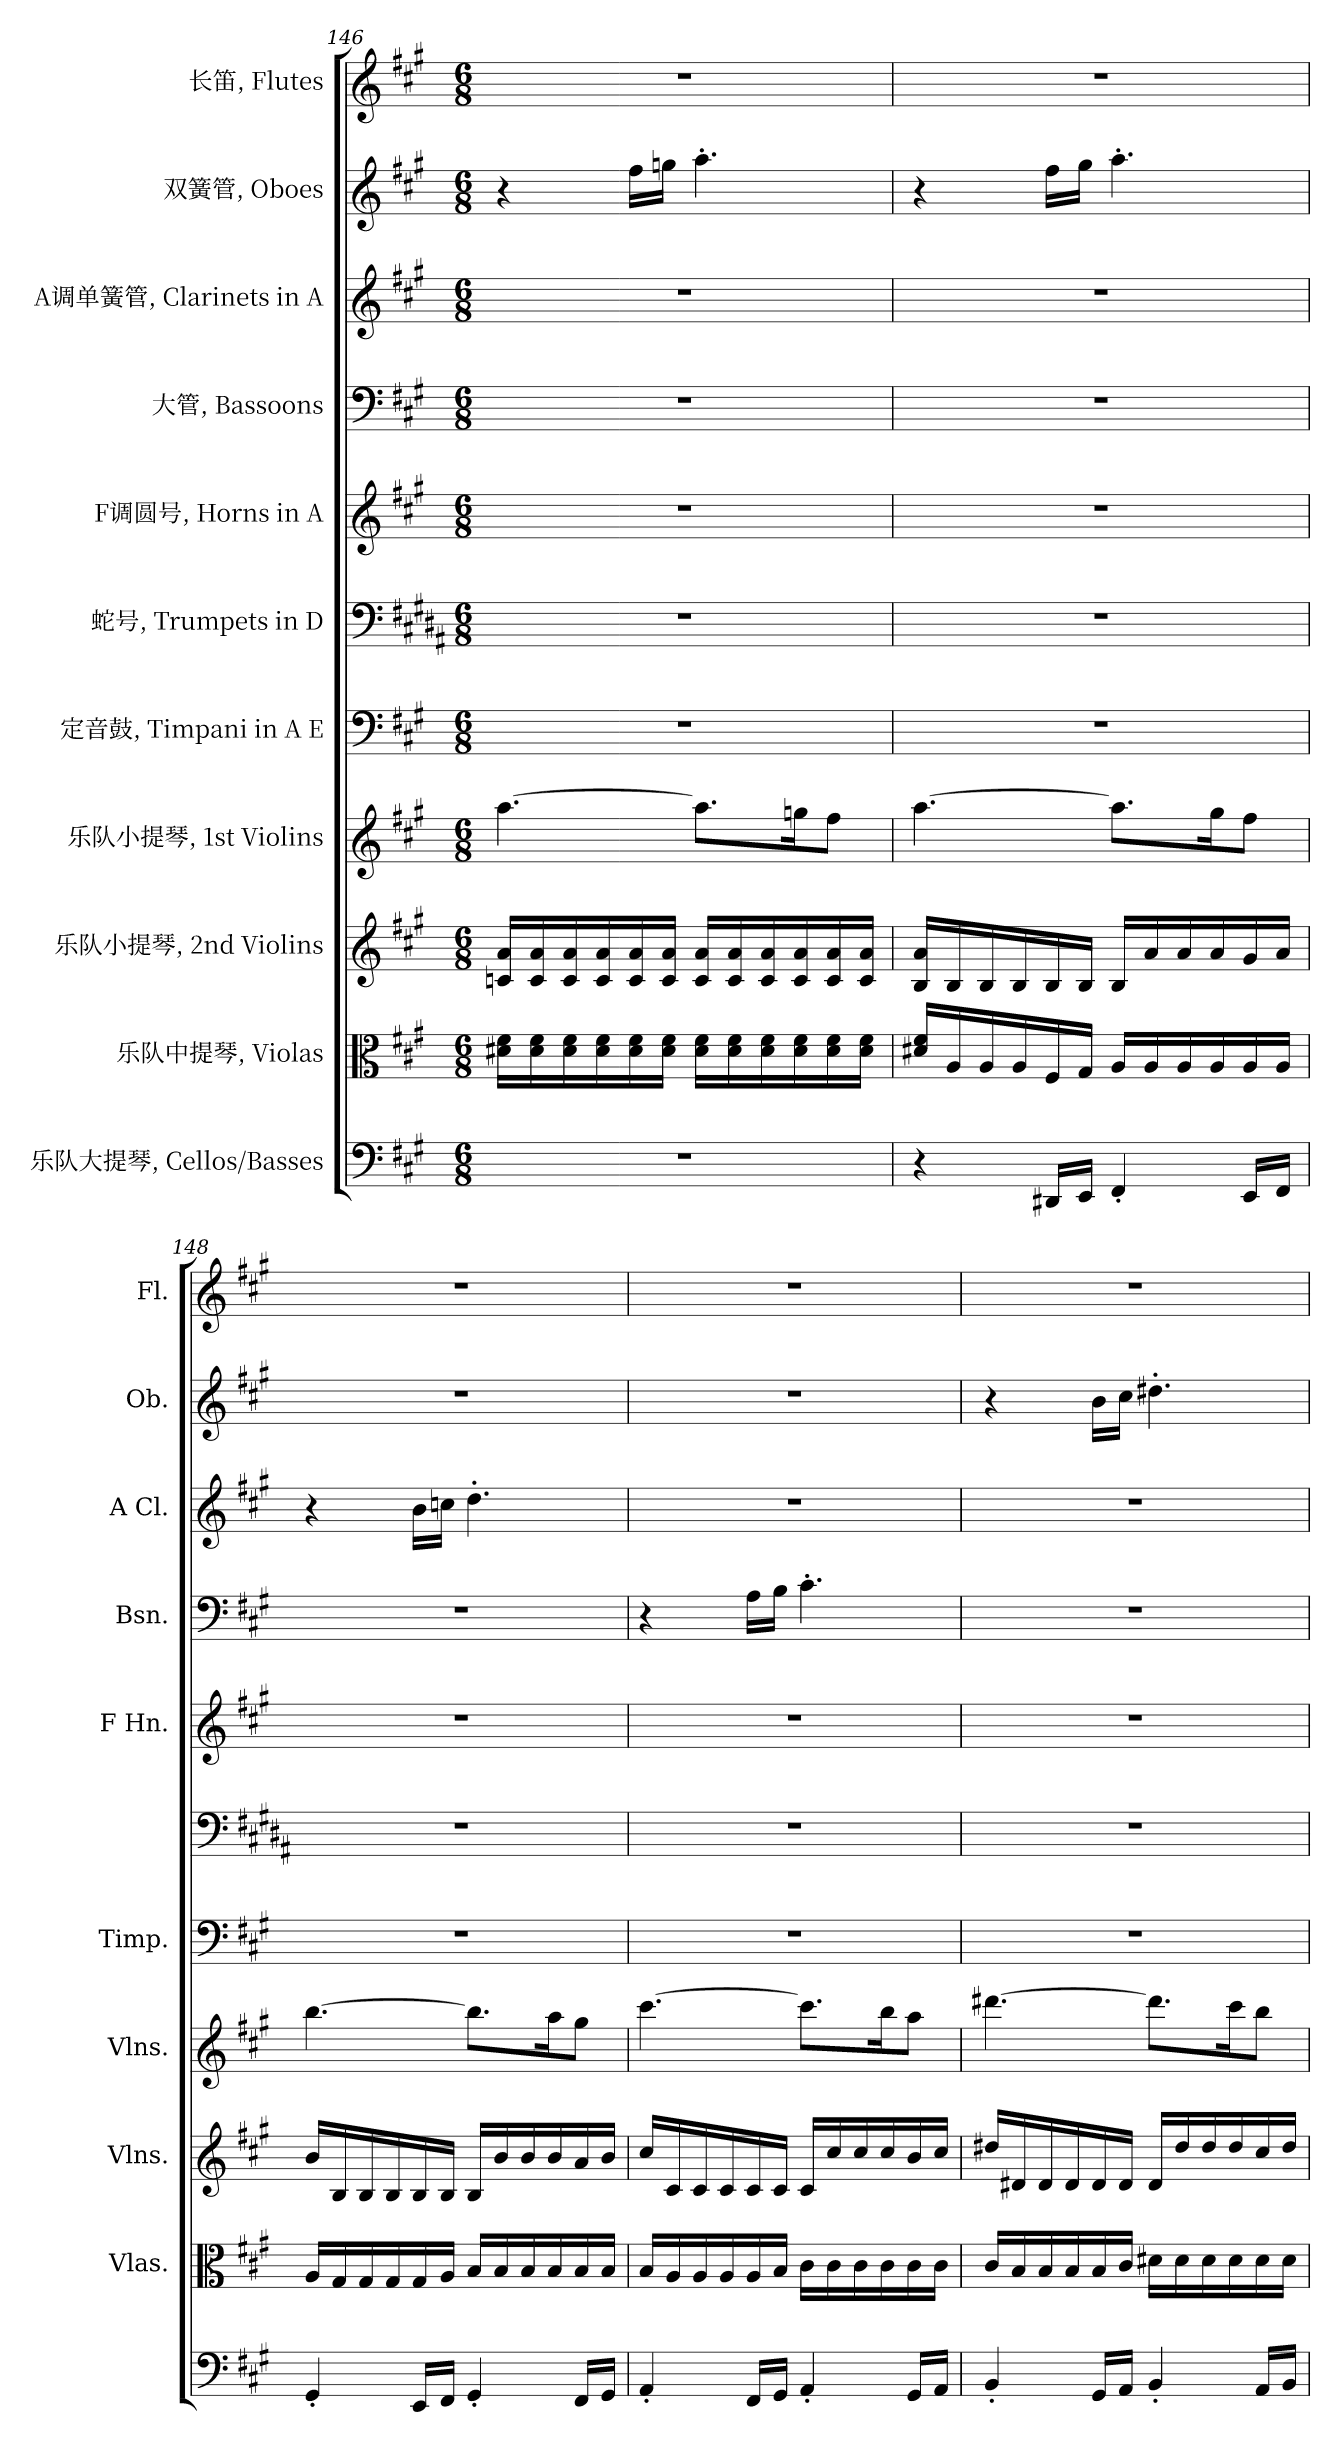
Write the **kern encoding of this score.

**kern	**kern	**kern	**kern	**kern	**kern	**kern	**kern	**kern	**kern	**kern
*part11	*part10	*part9	*part8	*part7	*part6	*part5	*part4	*part3	*part2	*part1
*staff11	*staff10	*staff9	*staff8	*staff7	*staff6	*staff5	*staff4	*staff3	*staff2	*staff1
*I"乐队大提琴, Cellos/Basses	*I"乐队中提琴, Violas	*I"乐队小提琴, 2nd Violins	*I"乐队小提琴, 1st Violins	*I"定音鼓, Timpani in A E	*I"蛇号, Trumpets in D	*I"F调圆号, Horns in A	*I"大管, Bassoons	*I"A调单簧管, Clarinets in A	*I"双簧管, Oboes	*I"长笛, Flutes
*	*I'Vlas.	*I'Vlns.	*I'Vlns.	*I'Timp.	*	*I'F Hn.	*I'Bsn.	*I'A Cl.	*I'Ob.	*I'Fl.
!!LO:PB:g=z
*clefF4	*clefC3	*clefG2	*clefG2	*clefF4	*clefF4	*clefG2	*clefF4	*clefG2	*clefG2	*clefG2
*	*	*	*	*	*ITrd1c2	*ITrd4c7	*	*ITrd2c3	*	*
*k[f#c#g#]	*k[f#c#g#]	*k[f#c#g#]	*k[f#c#g#]	*k[f#c#g#]	*k[f#c#g#]	*k[f#c#]	*k[f#c#g#]	*k[f#c#g#d#a#e#]	*k[f#c#g#]	*k[f#c#g#]
*M6/8	*M6/8	*M6/8	*M6/8	*M6/8	*M6/8	*M6/8	*M6/8	*M6/8	*M6/8	*M6/8
=146	=146	=146	=146	=146	=146	=146	=146	=146	=146	=146
2.r	16d#X\ 16f#\LL	16cn/ 16a/LL	[4.aa\	2.r	2.r	2.r	2.r	2.r	4r	2.r
.	16d#\ 16f#\	16c/ 16a/	.	.	.	.	.	.	.	.
.	16d#\ 16f#\	16c/ 16a/	.	.	.	.	.	.	.	.
.	16d#\ 16f#\	16c/ 16a/	.	.	.	.	.	.	.	.
.	16d#\ 16f#\	16c/ 16a/	.	.	.	.	.	.	16ff#\LL	.
.	16d#\ 16f#\JJ	16c/ 16a/JJ	.	.	.	.	.	.	16ggn\JJ	.
.	16d#\ 16f#\LL	16c/ 16a/LL	8.aa\L]	.	.	.	.	.	4.aa'\	.
.	16d#\ 16f#\	16c/ 16a/	.	.	.	.	.	.	.	.
.	16d#\ 16f#\	16c/ 16a/	.	.	.	.	.	.	.	.
.	16d#\ 16f#\	16c/ 16a/	16ggn\K	.	.	.	.	.	.	.
.	16d#\ 16f#\	16c/ 16a/	8ff#\J	.	.	.	.	.	.	.
.	16d#\ 16f#\JJ	16c/ 16a/JJ	.	.	.	.	.	.	.	.
=147	=147	=147	=147	=147	=147	=147	=147	=147	=147	=147
4r	16d#X/ 16f#/LL	16B/ 16a/LL	[4.aa\	2.r	2.r	2.r	2.r	2.r	4r	2.r
.	16A/	16B/	.	.	.	.	.	.	.	.
.	16A/	16B/	.	.	.	.	.	.	.	.
.	16A/	16B/	.	.	.	.	.	.	.	.
16DD#X/LL	16F#/	16B/	.	.	.	.	.	.	16ff#\LL	.
16EE/JJ	16G#/JJ	16B/JJ	.	.	.	.	.	.	16gg#\JJ	.
4FF#'/	16A/LL	16B/LL	8.aa\L]	.	.	.	.	.	4.aa'\	.
.	16A/	16a/	.	.	.	.	.	.	.	.
.	16A/	16a/	.	.	.	.	.	.	.	.
.	16A/	16a/	16gg#\K	.	.	.	.	.	.	.
16EE/LL	16A/	16g#/	8ff#\J	.	.	.	.	.	.	.
16FF#/JJ	16A/JJ	16a/JJ	.	.	.	.	.	.	.	.
!!LO:PB:g=z
=148	=148	=148	=148	=148	=148	=148	=148	=148	=148	=148
4GG#'/	16A/LL	16b/LL	[4.bb\	2.r	2.r	2.r	2.r	4r	2.r	2.r
.	16G#/	16B/	.	.	.	.	.	.	.	.
.	16G#/	16B/	.	.	.	.	.	.	.	.
.	16G#/	16B/	.	.	.	.	.	.	.	.
16EE/LL	16G#/	16B/	.	.	.	.	.	16g#\LL	.	.
16FF#/JJ	16A/JJ	16B/JJ	.	.	.	.	.	16an\JJ	.	.
4GG#'/	16B/LL	16B/LL	8.bb\L]	.	.	.	.	4.b'\	.	.
.	16B/	16b/	.	.	.	.	.	.	.	.
.	16B/	16b/	.	.	.	.	.	.	.	.
.	16B/	16b/	16aa\K	.	.	.	.	.	.	.
16FF#/LL	16B/	16a/	8gg#\J	.	.	.	.	.	.	.
16GG#/JJ	16B/JJ	16b/JJ	.	.	.	.	.	.	.	.
=149	=149	=149	=149	=149	=149	=149	=149	=149	=149	=149
4AA'/	16B/LL	16cc#/LL	[4.ccc#\	2.r	2.r	2.r	4r	2.r	2.r	2.r
.	16A/	16c#/	.	.	.	.	.	.	.	.
.	16A/	16c#/	.	.	.	.	.	.	.	.
.	16A/	16c#/	.	.	.	.	.	.	.	.
16FF#/LL	16A/	16c#/	.	.	.	.	16A\LL	.	.	.
16GG#/JJ	16B/JJ	16c#/JJ	.	.	.	.	16B\JJ	.	.	.
4AA'/	16c#\LL	16c#/LL	8.ccc#\L]	.	.	.	4.c#'\	.	.	.
.	16c#\	16cc#/	.	.	.	.	.	.	.	.
.	16c#\	16cc#/	.	.	.	.	.	.	.	.
.	16c#\	16cc#/	16bb\K	.	.	.	.	.	.	.
16GG#/LL	16c#\	16b/	8aa\J	.	.	.	.	.	.	.
16AA/JJ	16c#\JJ	16cc#/JJ	.	.	.	.	.	.	.	.
!!LO:PB:g=z
=150	=150	=150	=150	=150	=150	=150	=150	=150	=150	=150
4BB'/	16c#/LL	16dd#X/LL	[4.ddd#X\	2.r	2.r	2.r	2.r	2.r	4r	2.r
.	16B/	16d#X/	.	.	.	.	.	.	.	.
.	16B/	16d#/	.	.	.	.	.	.	.	.
.	16B/	16d#/	.	.	.	.	.	.	.	.
16GG#/LL	16B/	16d#/	.	.	.	.	.	.	16b\LL	.
16AA/JJ	16c#/JJ	16d#/JJ	.	.	.	.	.	.	16cc#\JJ	.
4BB'/	16d#X\LL	16d#/LL	8.ddd#\L]	.	.	.	.	.	4.dd#X'\	.
.	16d#\	16dd#/	.	.	.	.	.	.	.	.
.	16d#\	16dd#/	.	.	.	.	.	.	.	.
.	16d#\	16dd#/	16ccc#\K	.	.	.	.	.	.	.
16AA/LL	16d#\	16cc#/	8bb\J	.	.	.	.	.	.	.
16BB/JJ	16d#\JJ	16dd#/JJ	.	.	.	.	.	.	.	.
=	=	=	=	=	=	=	=	=	=	=
*-	*-	*-	*-	*-	*-	*-	*-	*-	*-	*-
